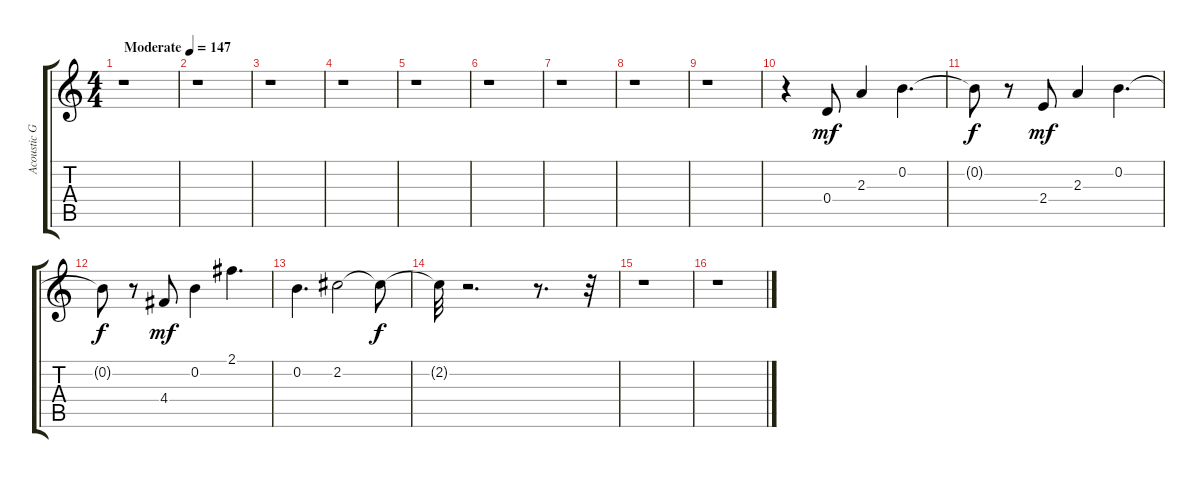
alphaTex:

\track ("Acoustic Guitar 2" "Acoustic G") {instrument acousticguitarsteel}
\staff {score tabs}
\tuning (E4 B3 G3 D3 A2 E2) {hide}
\ts (4 4)
\tempo (147 "Moderate")
\clef g2
\ks c
r.1{dy mf instrument acousticguitarsteel} |
r.1 |
r.1 |
r.1 |
r.1 |
r.1 |
r.1 |
r.1 |
r.1 |
r.4 0.4.8 2.3.4 0.2.4{d} |
0.2{t}.8{dy f} r.8 2.4.8{dy mf} 2.3.4 0.2.4{d} |
0.2{t}.8{dy f} r.8 4.4.8{dy mf} 0.2.4 2.1.4{d} |
0.2.4{d} 2.2.2 2.2{t}.8{dy f} |
2.2{t}.32 r.2{d} r.8{d} r.32 |
r.1 |
r.1
